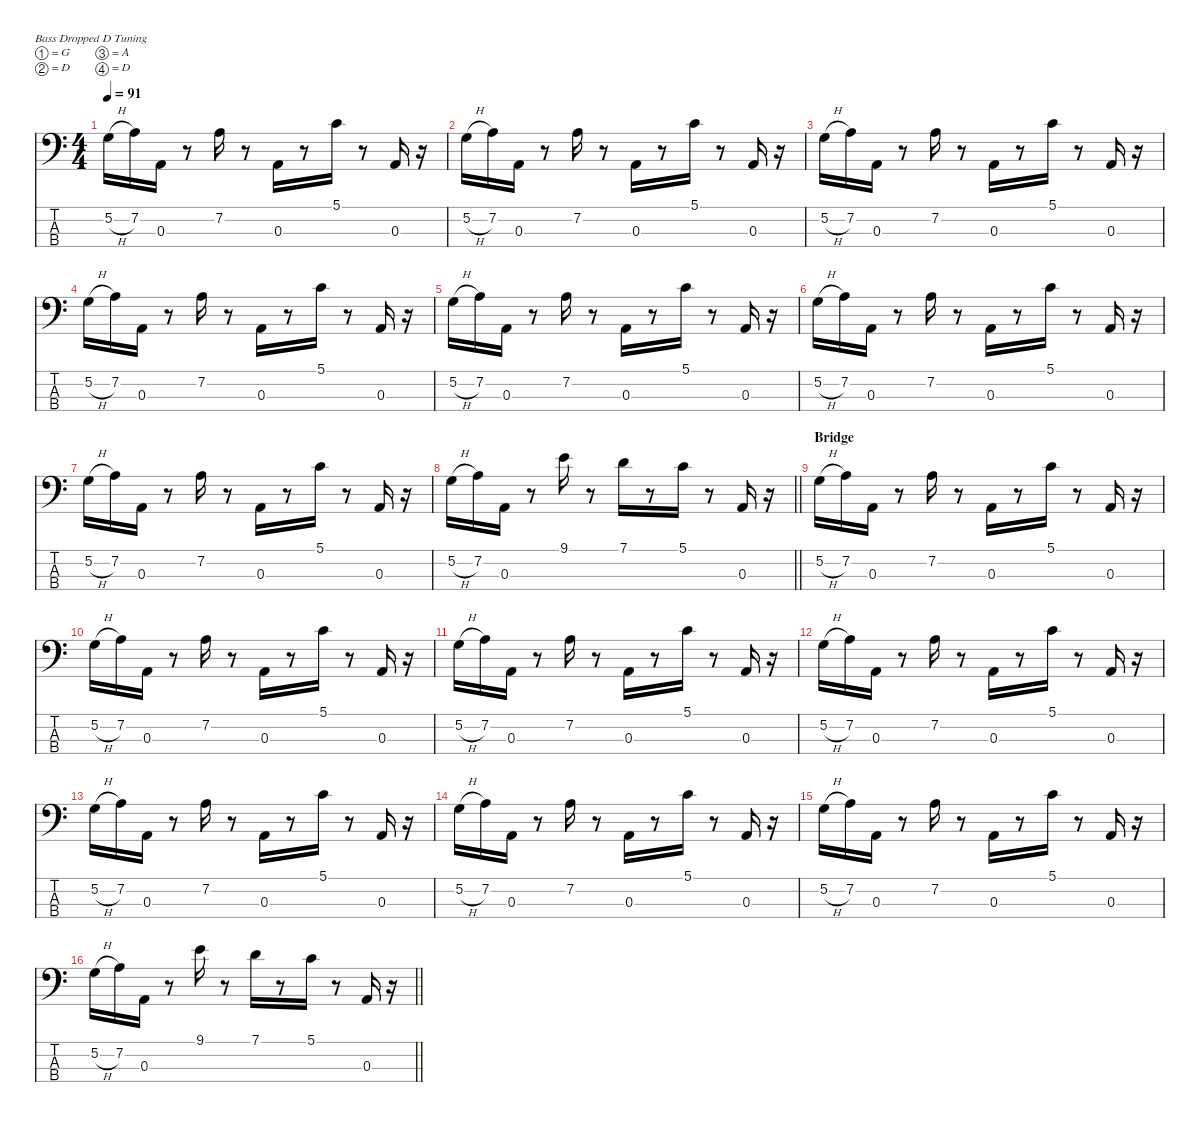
\defaultSystemsLayout 4
\hideDynamics
\bracketExtendMode nobrackets
\singleTrackTrackNamePolicy hidden
\multiTrackTrackNamePolicy hidden
\otherSystemsTrackNameOrientation horizontal
\track ("[Bass FX]" "el.bs.") {instrument electricbasspick}
\staff {score tabs}
\tuning (G2 D2 A1 D1)
\ts (4 4)
\section ("" "")
\tempo 91
\clef f4
\ks c
5.2{h}.16{dy f} 7.2.16{dy ff} 0.3.16{dy f} r.8 7.2.16 r.8 0.3.16 r.8 5.1.16 r.8 0.3.16 r.16 |
5.2{h}.16 7.2.16{dy ff} 0.3.16{dy f} r.8 7.2.16 r.8 0.3.16 r.8 5.1.16 r.8 0.3.16 r.16 |
5.2{h}.16 7.2.16{dy ff} 0.3.16{dy f} r.8 7.2.16 r.8 0.3.16 r.8 5.1.16 r.8 0.3.16 r.16 |
5.2{h}.16 7.2.16{dy ff} 0.3.16{dy f} r.8 7.2.16 r.8 0.3.16 r.8 5.1.16 r.8 0.3.16 r.16 |
5.2{h}.16 7.2.16{dy ff} 0.3.16{dy f} r.8 7.2.16 r.8 0.3.16 r.8 5.1.16 r.8 0.3.16 r.16 |
5.2{h}.16 7.2.16{dy ff} 0.3.16{dy f} r.8 7.2.16 r.8 0.3.16 r.8 5.1.16 r.8 0.3.16 r.16 |
5.2{h}.16 7.2.16{dy ff} 0.3.16{dy f} r.8 7.2.16 r.8 0.3.16 r.8 5.1.16 r.8 0.3.16 r.16 |
\barLineRight lightlight
5.2{h}.16 7.2.16{dy ff} 0.3.16{dy f} r.8 9.1.16 r.8 7.1.16 r.8 5.1.16 r.8 0.3.16 r.16 |
\section ("" "Bridge")
5.2{h}.16 7.2.16{dy ff} 0.3.16{dy f} r.8 7.2.16 r.8 0.3.16 r.8 5.1.16 r.8 0.3.16 r.16 |
5.2{h}.16 7.2.16{dy ff} 0.3.16{dy f} r.8 7.2.16 r.8 0.3.16 r.8 5.1.16 r.8 0.3.16 r.16 |
5.2{h}.16 7.2.16{dy ff} 0.3.16{dy f} r.8 7.2.16 r.8 0.3.16 r.8 5.1.16 r.8 0.3.16 r.16 |
5.2{h}.16 7.2.16{dy ff} 0.3.16{dy f} r.8 7.2.16 r.8 0.3.16 r.8 5.1.16 r.8 0.3.16 r.16 |
5.2{h}.16 7.2.16{dy ff} 0.3.16{dy f} r.8 7.2.16 r.8 0.3.16 r.8 5.1.16 r.8 0.3.16 r.16 |
5.2{h}.16 7.2.16{dy ff} 0.3.16{dy f} r.8 7.2.16 r.8 0.3.16 r.8 5.1.16 r.8 0.3.16 r.16 |
5.2{h}.16 7.2.16{dy ff} 0.3.16{dy f} r.8 7.2.16 r.8 0.3.16 r.8 5.1.16 r.8 0.3.16 r.16 |
\barLineRight lightlight
5.2{h}.16 7.2.16{dy ff} 0.3.16{dy f} r.8 9.1.16 r.8 7.1.16 r.8 5.1.16 r.8 0.3.16 r.16
